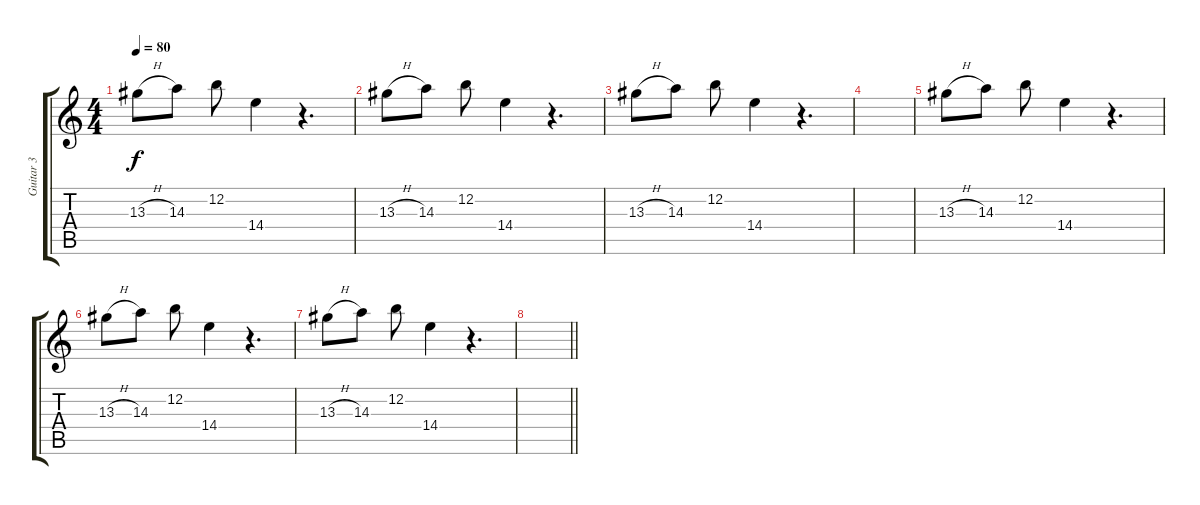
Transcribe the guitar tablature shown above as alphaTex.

\track ("Guitar 3" "Guitar 3") {instrument overdrivenguitar}
\staff {score tabs}
\tuning (E4 B3 G3 D3 A2 E2) {hide}
\ts (4 4)
\section ("" "")
\tempo 80
\clef g2
\ks c
13.3{h}.8{dy f} 14.3.8 12.2.8 14.4.4 r.4{d} |
13.3{h}.8 14.3.8 12.2.8 14.4.4 r.4{d} |
13.3{h}.8 14.3.8 12.2.8 14.4.4 r.4{d} |
|
13.3{h}.8 14.3.8 12.2.8 14.4.4 r.4{d} |
13.3{h}.8 14.3.8 12.2.8 14.4.4 r.4{d} |
13.3{h}.8 14.3.8 12.2.8 14.4.4 r.4{d} |
\barLineRight lightlight
